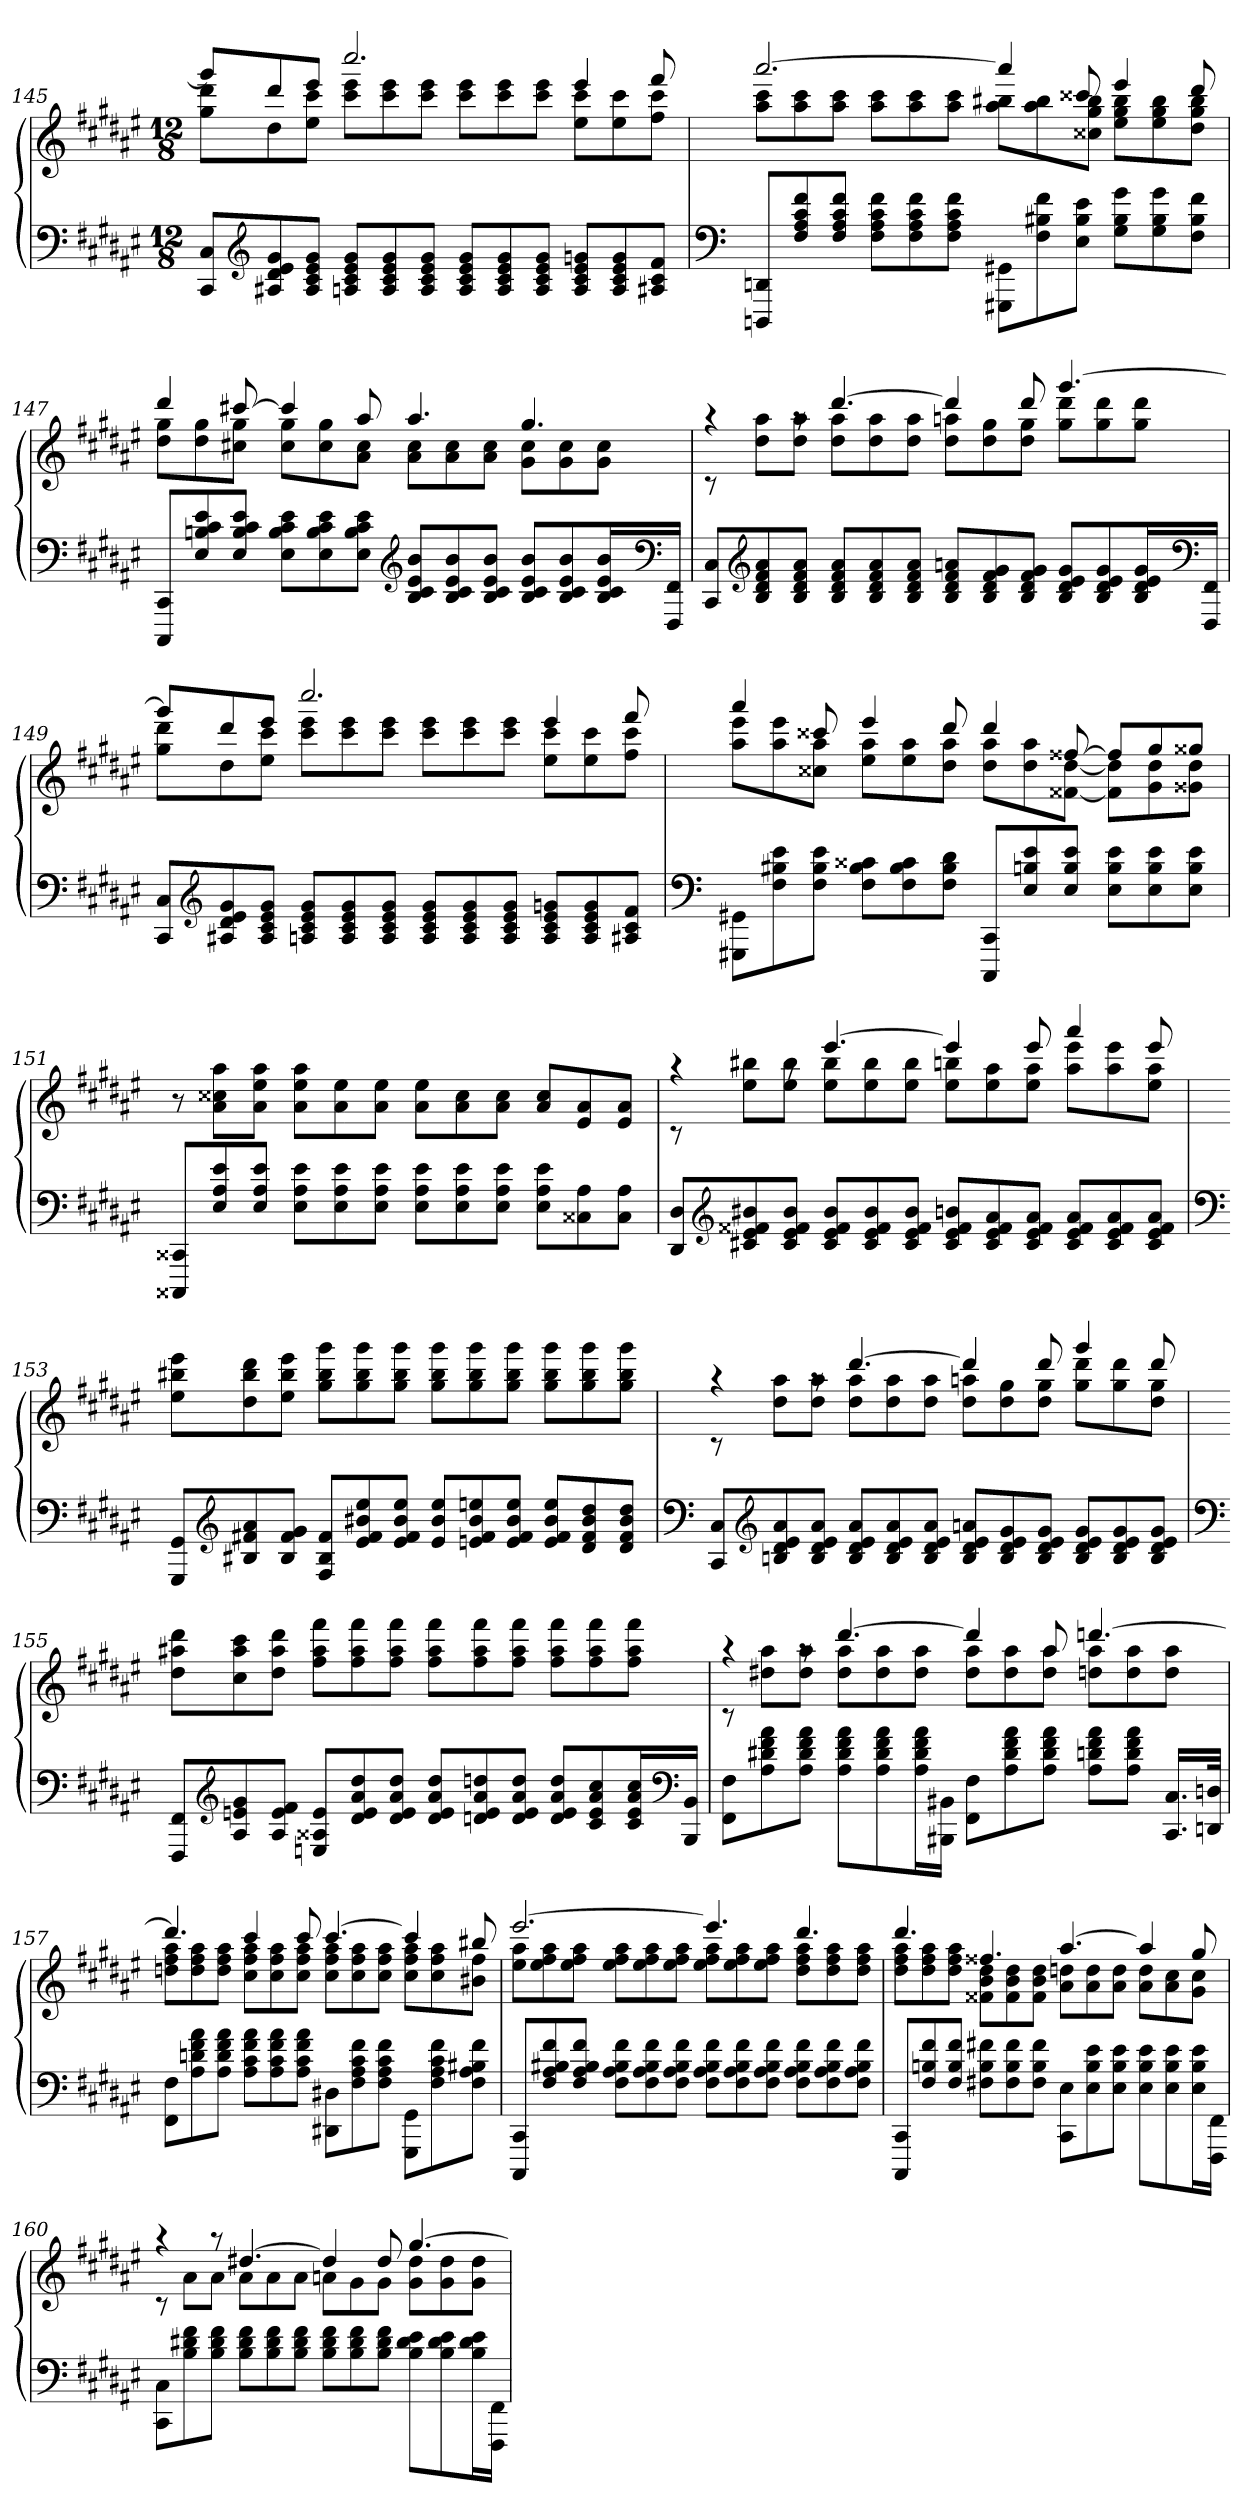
**kern	**kern
*part1	*part1
*staff2	*staff1
*clefF4	*clefG2
*k[f#c#g#d#a#e#]	*k[f#c#g#d#a#e#]
*M12/8	*M12/8
=145	=145
*	*^
8CC# 8C#L	8ggg#L]	8gg# 8ddd#L
*clefG2	*	*
8A#X 8d# 8e# 8g#	8ddd#	8dd#
8A# 8c# 8e# 8g#J	8eee#J	8ee# 8ccc#J
8An 8c# 8e# 8g#L	2.cccc#	8ccc# 8eee#L
8A 8c# 8e# 8g#	.	8ccc# 8eee#
8A 8c# 8e# 8g#J	.	8ccc# 8eee#J
8A 8c# 8e# 8g#L	.	8ccc# 8eee#L
8A 8c# 8e# 8g#	.	8ccc# 8eee#
8A 8c# 8e# 8g#J	.	8ccc# 8eee#J
8A 8c# 8e# 8gnL	4eee#	8ee# 8ccc#L
8A 8c# 8e# 8g	.	8ee# 8ccc#
8A#X 8c# 8f#J	8fff#	8ff# 8ccc#J
=146	=146	=146
*clefF4	*	*
8DDDn 8DDnL	[2.aaa#	8aa# 8ccc#L
8F# 8A# 8c# 8f#	.	8aa# 8ccc#
8F# 8A# 8c# 8f#J	.	8aa# 8ccc#J
8F# 8A# 8c# 8f#L	.	8aa# 8ccc#L
8F# 8A# 8c# 8f#	.	8aa# 8ccc#
8F# 8A# 8c# 8f#J	.	8aa# 8ccc#J
8GGG#X 8GG#XL	4aaa#]	8aa# 8bb#XL
8F# 8B#X 8f#	.	8aa# 8bb#
8E# 8B# 8e#J	8ccc##X	8cc##X 8gg# 8bb#J
8G# 8B# 8g#L	4eee#	8ee# 8gg# 8bb#L
8G# 8B# 8g#	.	8ee# 8gg# 8bb#
8F# 8B# 8f#J	8ddd#	8dd# 8gg# 8bb#J
=147	=147	=147
8CCC# 8CC#L	4ddd#	8dd# 8gg#L
8E# 8Bn 8c# 8e#	.	8dd# 8gg#
8E# 8B 8c# 8e#J	[8ccc#X	8cc#X 8gg#J
8E# 8B 8c# 8e#L	4ccc#]	8cc# 8gg#L
8E# 8B 8c# 8e#	.	8cc# 8gg#
8E# 8B 8c# 8e#J	8aa#	8a# 8cc#J
*clefG2	*	*
8B 8c# 8e# 8bL	4.aa#	8a# 8cc#L
8B 8c# 8e# 8b	.	8a# 8cc#
8B 8c# 8e# 8bJ	.	8a# 8cc#J
8B 8c# 8e# 8bL	4.gg#	8g# 8cc#L
8B 8c# 8e# 8b	.	8g# 8cc#
16B 16c# 16e# 16bL	.	8g# 8cc#J
*clefF4	*	*
16FFF# 16FF#JJ	.	.
=148	=148	=148
8CC# 8C#L	4raa	8rc
*clefG2	*	*
8B 8d# 8f# 8a#	.	8dd# 8aa#L
8B 8d# 8f# 8a#J	8raa	8dd# 8aa#J
8B 8d# 8f# 8a#L	[4.ddd#	8dd# 8aa#L
8B 8d# 8f# 8a#	.	8dd# 8aa#
8B 8d# 8f# 8a#J	.	8dd# 8aa#J
8B 8d# 8f# 8anL	4ddd#]	8dd# 8aanL
8B 8d# 8f# 8g#	.	8dd# 8gg#
8B 8d# 8f# 8g#J	8ddd#	8dd# 8gg#J
8B 8d# 8e# 8g#L	[4.ggg#	8gg# 8ddd#L
8B 8d# 8e# 8g#	.	8gg# 8ddd#
16B 16d# 16e# 16g#L	.	8gg# 8ddd#J
*clefF4	*	*
16FFF# 16FF#JJ	.	.
=149	=149	=149
8CC# 8C#L	8ggg#L]	8gg# 8ddd#L
*clefG2	*	*
8A#X 8d# 8e# 8g#	8ddd#	8dd#
8A# 8c# 8e# 8g#J	8eee#J	8ee# 8ccc#J
8An 8c# 8e# 8g#L	2.cccc#	8ccc# 8eee#L
8A 8c# 8e# 8g#	.	8ccc# 8eee#
8A 8c# 8e# 8g#J	.	8ccc# 8eee#J
8A 8c# 8e# 8g#L	.	8ccc# 8eee#L
8A 8c# 8e# 8g#	.	8ccc# 8eee#
8A 8c# 8e# 8g#J	.	8ccc# 8eee#J
8A 8c# 8e# 8gnL	4eee#	8ee# 8ccc#L
8A 8c# 8e# 8g	.	8ee# 8ccc#
8A#X 8c# 8f#J	8fff#	8ff# 8ccc#J
=150	=150	=150
*clefF4	*	*
8GGG#X 8GG#XL	4aaa#	8aa# 8eee#L
8F# 8B#X 8e#	.	8aa# 8eee#
8F# 8B# 8e#J	8ccc##X	8cc##X 8aa#J
8F# 8B# 8c##XL	4eee#	8ee# 8aa#L
8F# 8B# 8c##	.	8ee# 8aa#
8F# 8B# 8d#J	8ddd#	8dd# 8aa#J
8CCC# 8CC#L	4ddd#	8dd# 8aa#L
8E# 8Bn 8e#	.	8dd# 8aa#
8E# 8B 8e#J	[8ff##X	[8f##X [8dd#J
8E# 8B 8e#L	8ff##L]	8f##] 8dd#]L
8E# 8B 8e#	8gg#	8g# 8dd#
8E# 8B 8e#J	8gg##XJ	8g##X 8dd#J
*	*v	*v
=151	=151
8CCC##X 8CC##XL	8r
8E# 8A# 8e#	8a# 8cc##X 8aa#L
8E# 8A# 8e#J	8a# 8ee# 8aa#J
8E# 8A# 8e#L	8a# 8ee# 8aa#L
8E# 8A# 8e#	8a# 8ee#
8E# 8A# 8e#J	8a# 8ee#J
8E# 8A# 8e#L	8a# 8ee#L
8E# 8A# 8e#	8a# 8cc##
8E# 8A# 8e#J	8a# 8cc##J
8E# 8A# 8e#L	8a# 8cc##L
8C##X 8A#	8e# 8a#
8C## 8A#J	8e# 8a#J
=152	=152
*	*^
8DD# 8D#L	4raa	8rc
*clefG2	*	*
8c#X 8e# 8f##X 8b#X	.	8ee# 8bb#XL
8c# 8e# 8f## 8b#J	8raa	8ee# 8bb#J
8c# 8e# 8f## 8b#L	[4.eee#	8ee# 8bb#L
8c# 8e# 8f## 8b#	.	8ee# 8bb#
8c# 8e# 8f## 8b#J	.	8ee# 8bb#J
8c# 8e# 8f## 8bnL	4eee#]	8ee# 8bbnL
8c# 8e# 8f## 8a#	.	8ee# 8aa#
8c# 8e# 8f## 8a#J	8eee#	8ee# 8aa#J
8c# 8e# 8f## 8a#L	4aaa#	8aa# 8eee#L
8c# 8e# 8f## 8a#	.	8aa# 8eee#
8c# 8e# 8f## 8a#J	8eee#	8ee# 8aa#J
*	*v	*v
=153	=153
*clefF4	*
8GGG# 8GG#L	8ee# 8bb#X 8eee#L
*clefG2	*
8B#X 8f#X 8a#	8dd# 8bb# 8ddd#
8B# 8f# 8g#J	8ee# 8bb# 8eee#J
8F# 8B# 8f#L	8gg# 8bb# 8ggg#L
8e# 8f# 8b#X 8ee#	8gg# 8bb# 8ggg#
8e# 8f# 8b# 8ee#J	8gg# 8bb# 8ggg#J
8e# 8b# 8ee#L	8gg# 8bb# 8ggg#L
8en 8f# 8b# 8een	8gg# 8bb# 8ggg#
8e 8f# 8b# 8eeJ	8gg# 8bb# 8ggg#J
8e 8f# 8b# 8eeL	8gg# 8bb# 8ggg#L
8d# 8f# 8b# 8dd#	8gg# 8bb# 8ggg#
8d# 8f# 8b# 8dd#J	8gg# 8bb# 8ggg#J
=154	=154
*clefF4	*
*	*^
8CC# 8C#L	4raa	8rc
*clefG2	*	*
8Bn 8d# 8e# 8a#	.	8dd# 8aa#L
8B 8d# 8e# 8a#J	8raa	8dd# 8aa#J
8B 8d# 8e# 8a#L	[4.ddd#	8dd# 8aa#L
8B 8d# 8e# 8a#	.	8dd# 8aa#
8B 8d# 8e# 8a#J	.	8dd# 8aa#J
8B 8d# 8e# 8anL	4ddd#]	8dd# 8aanL
8B 8d# 8e# 8g#	.	8dd# 8gg#
8B 8d# 8e# 8g#J	8ddd#	8dd# 8gg#J
8B 8d# 8e# 8g#L	4ggg#	8gg# 8ddd#L
8B 8d# 8e# 8g#	.	8gg# 8ddd#
8B 8d# 8e# 8g#J	8ddd#	8dd# 8gg#J
*	*v	*v
=155	=155
*clefF4	*
8FFF# 8FF#L	8dd# 8aa#X 8ddd#L
*clefG2	*
8A# 8en 8g#	8cc# 8aa# 8ccc#
8A# 8e 8f#J	8dd# 8aa# 8ddd#J
8En 8A##X 8eL	8ff# 8aa# 8fff#L
8d# 8e 8a# 8dd#	8ff# 8aa# 8fff#
8d# 8e 8a# 8dd#J	8ff# 8aa# 8fff#J
8d# 8e 8a# 8dd#L	8ff# 8aa# 8fff#L
8dn 8e 8a# 8ddn	8ff# 8aa# 8fff#
8d 8e 8a# 8ddJ	8ff# 8aa# 8fff#J
8d 8e 8a# 8ddL	8ff# 8aa# 8fff#L
8c# 8e 8a# 8cc#	8ff# 8aa# 8fff#
16c# 16e 16a# 16cc#L	8ff# 8aa# 8fff#J
*clefF4	*
16BBB 16BBJJ	.
=156	=156
*	*^
8FF# 8F#L	4raa	8rc
8A# 8d#X 8f# 8a#	.	8dd#X 8aa#L
8A# 8d# 8f# 8a#J	8raa	8dd# 8aa#J
8A# 8d# 8f# 8a#L	[4.ddd#	8dd# 8aa#L
8A# 8d# 8f# 8a#	.	8dd# 8aa#
16A# 16d# 16f# 16a#L	.	8dd# 8aa#J
16BBB#X 16BB#XJJ	.	.
8FF# 8F#L	4ddd#]	8dd# 8aa#L
8A# 8d# 8f# 8a#	.	8dd# 8aa#
8A# 8d# 8f# 8a#J	8aa#	8dd# 8aa#J
8A# 8dn 8f# 8a#L	[4.dddn	8ddn 8aa#L
8A# 8d 8f# 8a#J	.	8dd 8aa#
16.CC# 16.C#LL	.	8dd 8aa#J
32DDn 32DnJJk	.	.
=157	=157	=157
8FF# 8F#L	4.ddd]	8ddn 8ff# 8aa#L
8A# 8dn 8f# 8a#	.	8dd 8ff# 8aa#
8A# 8d 8f# 8a#J	.	8dd 8ff# 8aa#J
8A# 8c# 8f# 8a#L	4ccc#	8cc# 8ff# 8aa#L
8A# 8c# 8f# 8a#	.	8cc# 8ff# 8aa#
8A# 8c# 8f# 8a#J	8ccc#	8cc# 8ff# 8aa#J
8DD#X 8D#XL	[4.ccc#	8cc# 8ff# 8aa#L
8F# 8A# 8c# 8f#	.	8cc# 8ff# 8aa#
8F# 8A# 8c# 8f#J	.	8cc# 8ff# 8aa#J
8GGG# 8GG#L	4ccc#]	8cc# 8ff# 8aa#L
8F# 8A# 8c# 8f#	.	8cc# 8ff# 8aa#
8F# 8A# 8B#X 8f#J	8bb#X	8b#X 8ff#J
=158	=158	=158
8CCC# 8CC#L	[2.eee#	8ee# 8aa#L
8F# 8A# 8B#X 8f#	.	8ee# 8ff# 8aa#
8F# 8A# 8B# 8f#J	.	8ee# 8ff# 8aa#J
8F# 8A# 8B# 8f#L	.	8ee# 8ff# 8aa#L
8F# 8A# 8B# 8f#	.	8ee# 8ff# 8aa#
8F# 8A# 8B# 8f#J	.	8ee# 8ff# 8aa#J
8F# 8A# 8B# 8f#L	4.eee#]	8ee# 8ff# 8aa#L
8F# 8A# 8B# 8f#	.	8ee# 8ff# 8aa#
8F# 8A# 8B# 8f#J	.	8ee# 8ff# 8aa#J
8F# 8A# 8B# 8f#L	4.ddd#	8dd# 8ff# 8aa#L
8F# 8A# 8B# 8f#	.	8dd# 8ff# 8aa#
8F# 8A# 8B# 8f#J	.	8dd# 8ff# 8aa#J
=159	=159	=159
8CCC# 8CC#L	4.ddd#	8dd# 8ff# 8aa#L
8F# 8Bn 8f#	.	8dd# 8ff# 8aa#
8F# 8B 8f#J	.	8dd# 8ff# 8aa#J
8F#X 8B 8f#XL	4.ff##X	8f##X 8b 8dd#L
8F# 8B 8f#	.	8f## 8b 8dd#
8F# 8B 8f#J	.	8f## 8b 8dd#J
8CC# 8E#L	[4.aa#	8a# 8ddnL
8E# 8B 8e#	.	8a# 8dd
8E# 8B 8e#J	.	8a# 8ddJ
8E# 8B 8e#L	4aa#]	8a# 8ddL
8E# 8B 8e#	.	8a# 8cc#
16E# 16B 16e#L	8gg#	8g# 8cc#J
16FFF# 16FF#JJ	.	.
=160	=160	=160
8CC# 8C#L	4raa	8rc
8B 8d#X 8f#	.	8a#L
8B 8d# 8f#J	8raa	8a#J
8B 8d# 8f#L	[4.dd#X	8a#L
8B 8d# 8f#	.	8a#
8B 8d# 8f#J	.	8a#J
8B 8d# 8f#L	4dd#]	8anL
8B 8d# 8f#	.	8g#
8B 8d# 8f#J	8dd#	8g#J
8B 8d# 8e#L	[4.gg#	8g# 8dd#L
8B 8d# 8e#	.	8g# 8dd#
16B 16d# 16e#L	.	8g# 8dd#J
16FFF# 16FF#JJ	.	.
*	*v	*v
=	=
*-	*-
